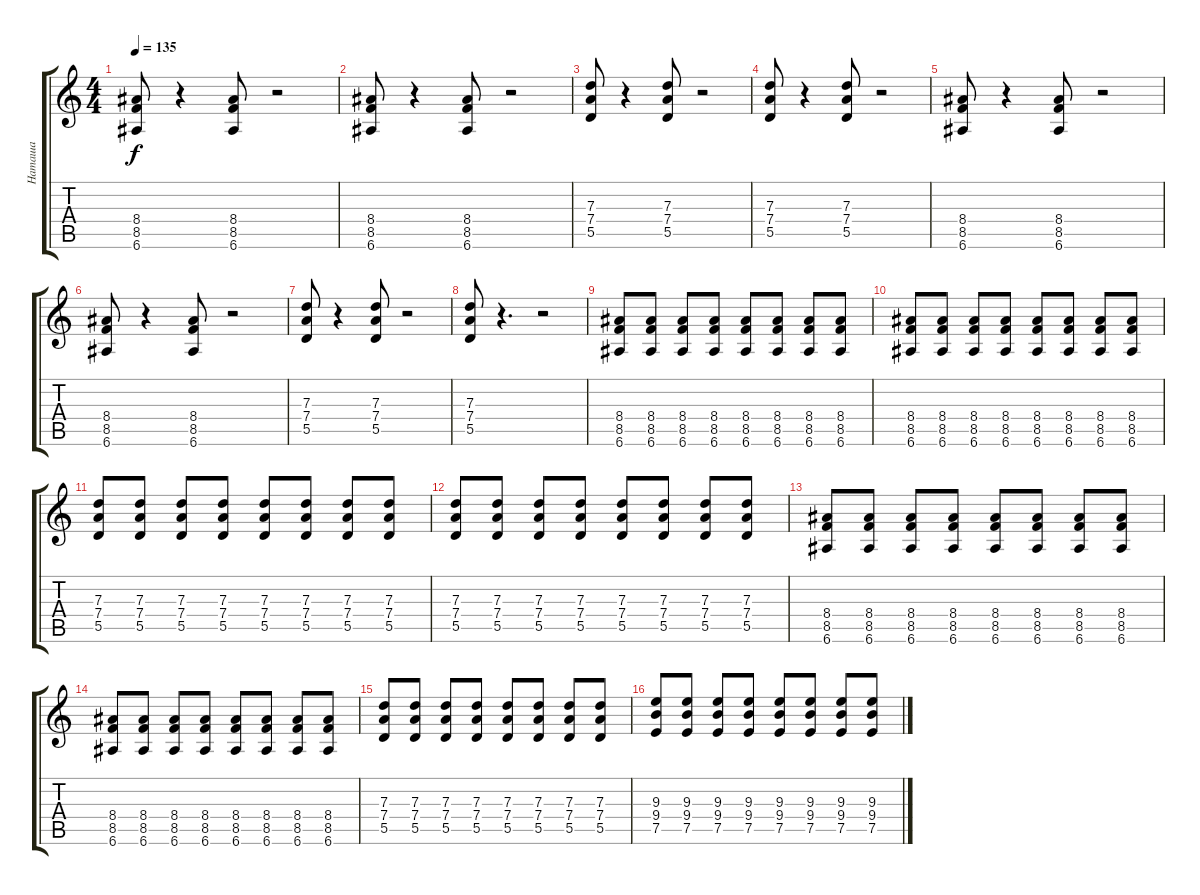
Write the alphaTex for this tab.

\track ("Наташа" "Наташа") {instrument overdrivenguitar}
\staff {score tabs}
\tuning (E4 B3 G3 D3 A2 E2) {hide}
\ts (4 4)
\tempo 135
\clef g2
\ks c
(8.4 8.5 6.6).8{dy f} r.4 (8.4 8.5 6.6).8 r.2 |
(8.4 8.5 6.6).8 r.4 (8.4 8.5 6.6).8 r.2 |
(7.3 7.4 5.5).8 r.4 (7.3 7.4 5.5).8 r.2 |
(7.3 7.4 5.5).8 r.4 (7.3 7.4 5.5).8 r.2 |
(8.4 8.5 6.6).8 r.4 (8.4 8.5 6.6).8 r.2 |
(8.4 8.5 6.6).8 r.4 (8.4 8.5 6.6).8 r.2 |
(7.3 7.4 5.5).8 r.4 (7.3 7.4 5.5).8 r.2 |
(7.3 7.4 5.5).8 r.4{d} r.2 |
(8.4 8.5 6.6).8 (8.4 8.5 6.6).8 (8.4 8.5 6.6).8 (8.4 8.5 6.6).8 (8.4 8.5 6.6).8 (8.4 8.5 6.6).8 (8.4 8.5 6.6).8 (8.4 8.5 6.6).8 |
(8.4 8.5 6.6).8 (8.4 8.5 6.6).8 (8.4 8.5 6.6).8 (8.4 8.5 6.6).8 (8.4 8.5 6.6).8 (8.4 8.5 6.6).8 (8.4 8.5 6.6).8 (8.4 8.5 6.6).8 |
(7.3 7.4 5.5).8 (7.3 7.4 5.5).8 (7.3 7.4 5.5).8 (7.3 7.4 5.5).8 (7.3 7.4 5.5).8 (7.3 7.4 5.5).8 (7.3 7.4 5.5).8 (7.3 7.4 5.5).8 |
(7.3 7.4 5.5).8 (7.3 7.4 5.5).8 (7.3 7.4 5.5).8 (7.3 7.4 5.5).8 (7.3 7.4 5.5).8 (7.3 7.4 5.5).8 (7.3 7.4 5.5).8 (7.3 7.4 5.5).8 |
(8.4 8.5 6.6).8 (8.4 8.5 6.6).8 (8.4 8.5 6.6).8 (8.4 8.5 6.6).8 (8.4 8.5 6.6).8 (8.4 8.5 6.6).8 (8.4 8.5 6.6).8 (8.4 8.5 6.6).8 |
(8.4 8.5 6.6).8 (8.4 8.5 6.6).8 (8.4 8.5 6.6).8 (8.4 8.5 6.6).8 (8.4 8.5 6.6).8 (8.4 8.5 6.6).8 (8.4 8.5 6.6).8 (8.4 8.5 6.6).8 |
(7.3 7.4 5.5).8 (7.3 7.4 5.5).8 (7.3 7.4 5.5).8 (7.3 7.4 5.5).8 (7.3 7.4 5.5).8 (7.3 7.4 5.5).8 (7.3 7.4 5.5).8 (7.3 7.4 5.5).8 |
(9.3 9.4 7.5).8 (9.3 9.4 7.5).8 (9.3 9.4 7.5).8 (9.3 9.4 7.5).8 (9.3 9.4 7.5).8 (9.3 9.4 7.5).8 (9.3 9.4 7.5).8 (9.3 9.4 7.5).8
